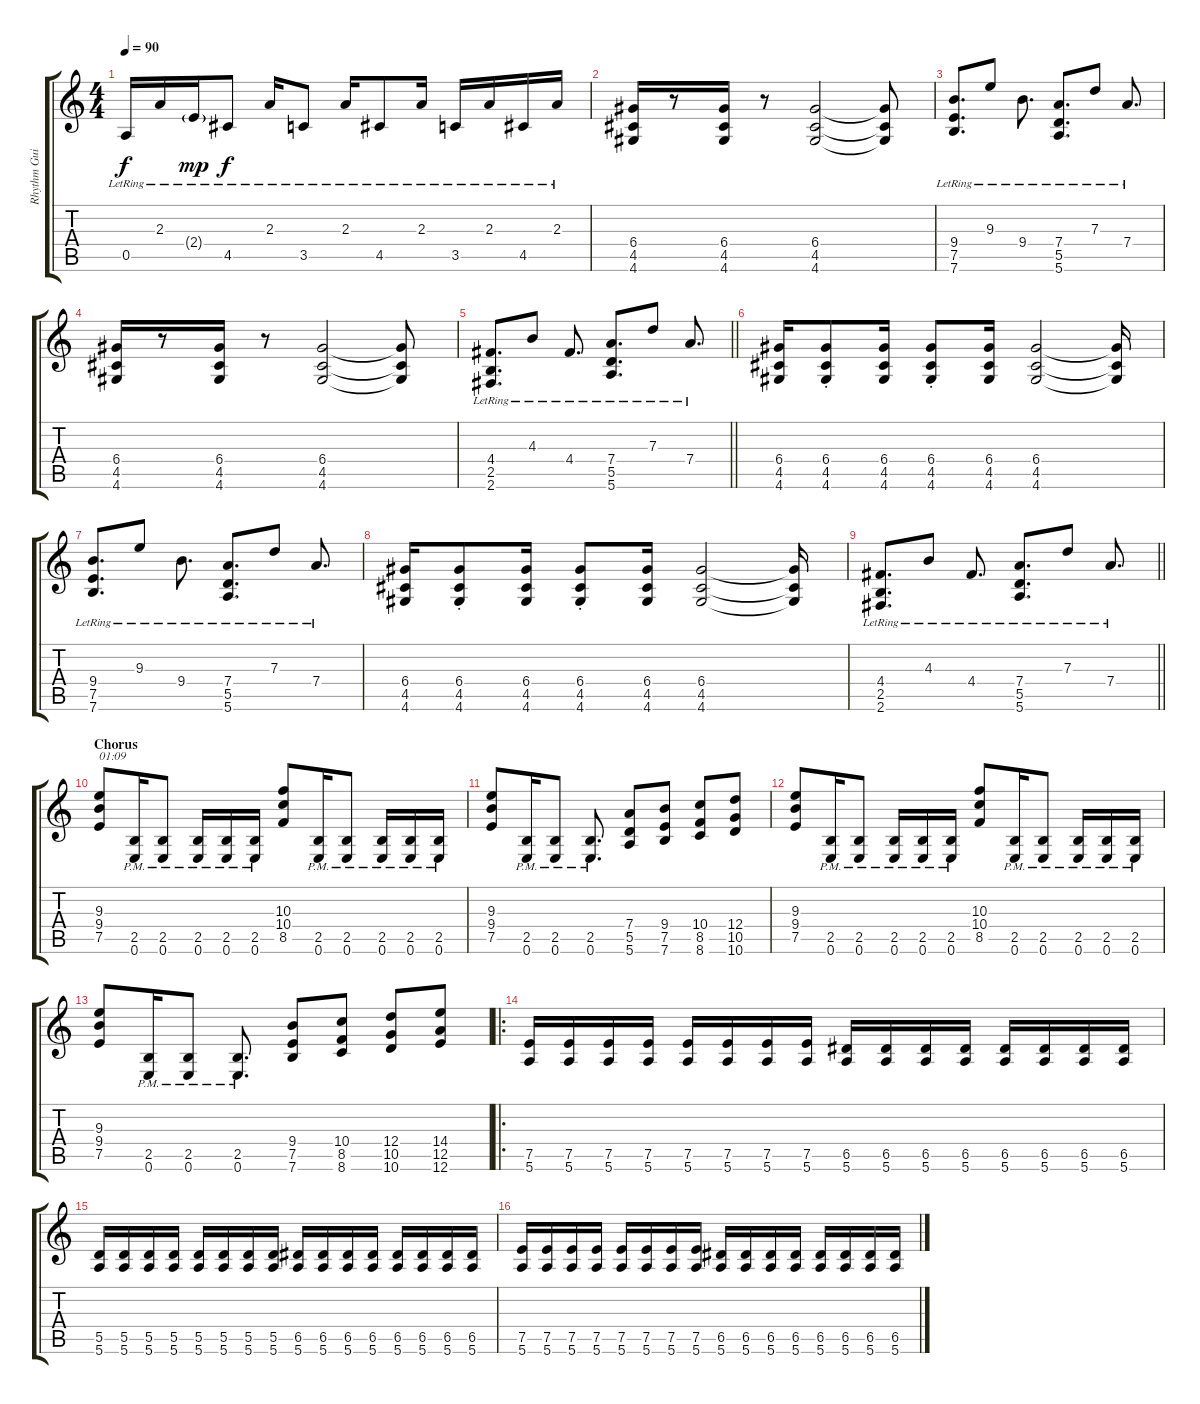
\track ("Rhythm Guitar" "Rhythm Gui") {instrument distortionguitar}
\staff {score tabs}
\tuning (E4 B3 G3 D3 A2 E2) {hide}
\ts (4 4)
\tempo 90
\clef g2
\ks c
0.5{lr}.16{dy f} 2.3{lr}.16 2.4{g lr}.16{dy mp} 4.5{lr}.8{dy f} 2.3{lr}.16 3.5{lr}.8 2.3{lr}.16 4.5{lr}.8 2.3{lr}.16 3.5{lr}.16 2.3{lr}.16 4.5{lr}.16 2.3{lr}.16 |
(6.4 4.5 4.6).16 r.8 (6.4 4.5 4.6).16 r.8 (6.4 4.5 4.6).2 (6.4{t} 4.5{t} 4.6{t}).8 |
(9.4{lr} 7.5{lr} 7.6{lr}).8{d} 9.3{lr}.8 9.4{lr}.8{d} (7.4{lr} 5.5{lr} 5.6{lr}).8{d} 7.3{lr}.8 7.4{lr}.8{d} |
(6.4 4.5 4.6).16 r.8 (6.4 4.5 4.6).16 r.8 (6.4 4.5 4.6).2 (6.4{t} 4.5{t} 4.6{t}).8 |
\barLineRight lightlight
(4.4{lr} 2.5{lr} 2.6{lr}).8{d} 4.3{lr}.8 4.4{lr}.8{d} (7.4{lr} 5.5{lr} 5.6{lr}).8{d} 7.3{lr}.8 7.4{lr}.8{d} |
(6.4 4.5 4.6).16 (6.4{st} 4.5{st} 4.6{st}).8 (6.4 4.5 4.6).16 (6.4{st} 4.5{st} 4.6{st}).8 (6.4 4.5 4.6).16 (6.4 4.5 4.6).2 (6.4{t} 4.5{t} 4.6{t}).16 |
(9.4{lr} 7.5{lr} 7.6{lr}).8{d} 9.3{lr}.8 9.4{lr}.8{d} (7.4{lr} 5.5{lr} 5.6{lr}).8{d} 7.3{lr}.8 7.4{lr}.8{d} |
(6.4 4.5 4.6).16 (6.4{st} 4.5{st} 4.6{st}).8 (6.4 4.5 4.6).16 (6.4{st} 4.5{st} 4.6{st}).8 (6.4 4.5 4.6).16 (6.4 4.5 4.6).2 (6.4{t} 4.5{t} 4.6{t}).16 |
\barLineRight lightlight
(4.4{lr} 2.5{lr} 2.6{lr}).8{d} 4.3{lr}.8 4.4{lr}.8{d} (7.4{lr} 5.5{lr} 5.6{lr}).8{d} 7.3{lr}.8 7.4{lr}.8{d} |
\section ("" "Chorus")
(9.3 9.4 7.5).8{txt "01:09"} (2.5{pm} 0.6{pm}).16 (2.5{pm} 0.6{pm}).8 (2.5{pm} 0.6{pm}).16 (2.5{pm} 0.6{pm}).16 (2.5 0.6{pm}).16 (10.3 10.4 8.5).8 (2.5{pm} 0.6{pm}).16 (2.5{pm} 0.6{pm}).8 (2.5{pm} 0.6{pm}).16 (2.5{pm} 0.6{pm}).16 (2.5{pm} 0.6).16 |
(9.3 9.4 7.5).8 (2.5{pm} 0.6{pm}).16 (2.5{pm} 0.6{pm}).8 (2.5{pm} 0.6{pm}).8{d} (7.4 5.5 5.6).8 (9.4 7.5 7.6).8 (10.4 8.5 8.6).8 (12.4 10.5 10.6).8 |
(9.3 9.4 7.5).8 (2.5{pm} 0.6{pm}).16 (2.5{pm} 0.6{pm}).8 (2.5{pm} 0.6{pm}).16 (2.5{pm} 0.6{pm}).16 (2.5 0.6{pm}).16 (10.3 10.4 8.5).8 (2.5{pm} 0.6{pm}).16 (2.5{pm} 0.6{pm}).8 (2.5{pm} 0.6{pm}).16 (2.5{pm} 0.6{pm}).16 (2.5{pm} 0.6).16 |
(9.3 9.4 7.5).8 (2.5{pm} 0.6{pm}).16 (2.5{pm} 0.6{pm}).8 (2.5{pm} 0.6{pm}).8{d} (9.4 7.5 7.6).8 (10.4 8.5 8.6).8 (12.4 10.5 10.6).8 (14.4 12.5 12.6).8 |
\ro
(7.5 5.6).16 (7.5 5.6).16 (7.5 5.6).16 (7.5 5.6).16 (7.5 5.6).16 (7.5 5.6).16 (7.5 5.6).16 (7.5 5.6).16 (6.5 5.6).16 (6.5 5.6).16 (6.5 5.6).16 (6.5 5.6).16 (6.5 5.6).16 (6.5 5.6).16 (6.5 5.6).16 (6.5 5.6).16 |
(5.5 5.6).16 (5.5 5.6).16 (5.5 5.6).16 (5.5 5.6).16 (5.5 5.6).16 (5.5 5.6).16 (5.5 5.6).16 (5.5 5.6).16 (6.5 5.6).16 (6.5 5.6).16 (6.5 5.6).16 (6.5 5.6).16 (6.5 5.6).16 (6.5 5.6).16 (6.5 5.6).16 (6.5 5.6).16 |
(7.5 5.6).16 (7.5 5.6).16 (7.5 5.6).16 (7.5 5.6).16 (7.5 5.6).16 (7.5 5.6).16 (7.5 5.6).16 (7.5 5.6).16 (6.5 5.6).16 (6.5 5.6).16 (6.5 5.6).16 (6.5 5.6).16 (6.5 5.6).16 (6.5 5.6).16 (6.5 5.6).16 (6.5 5.6).16
